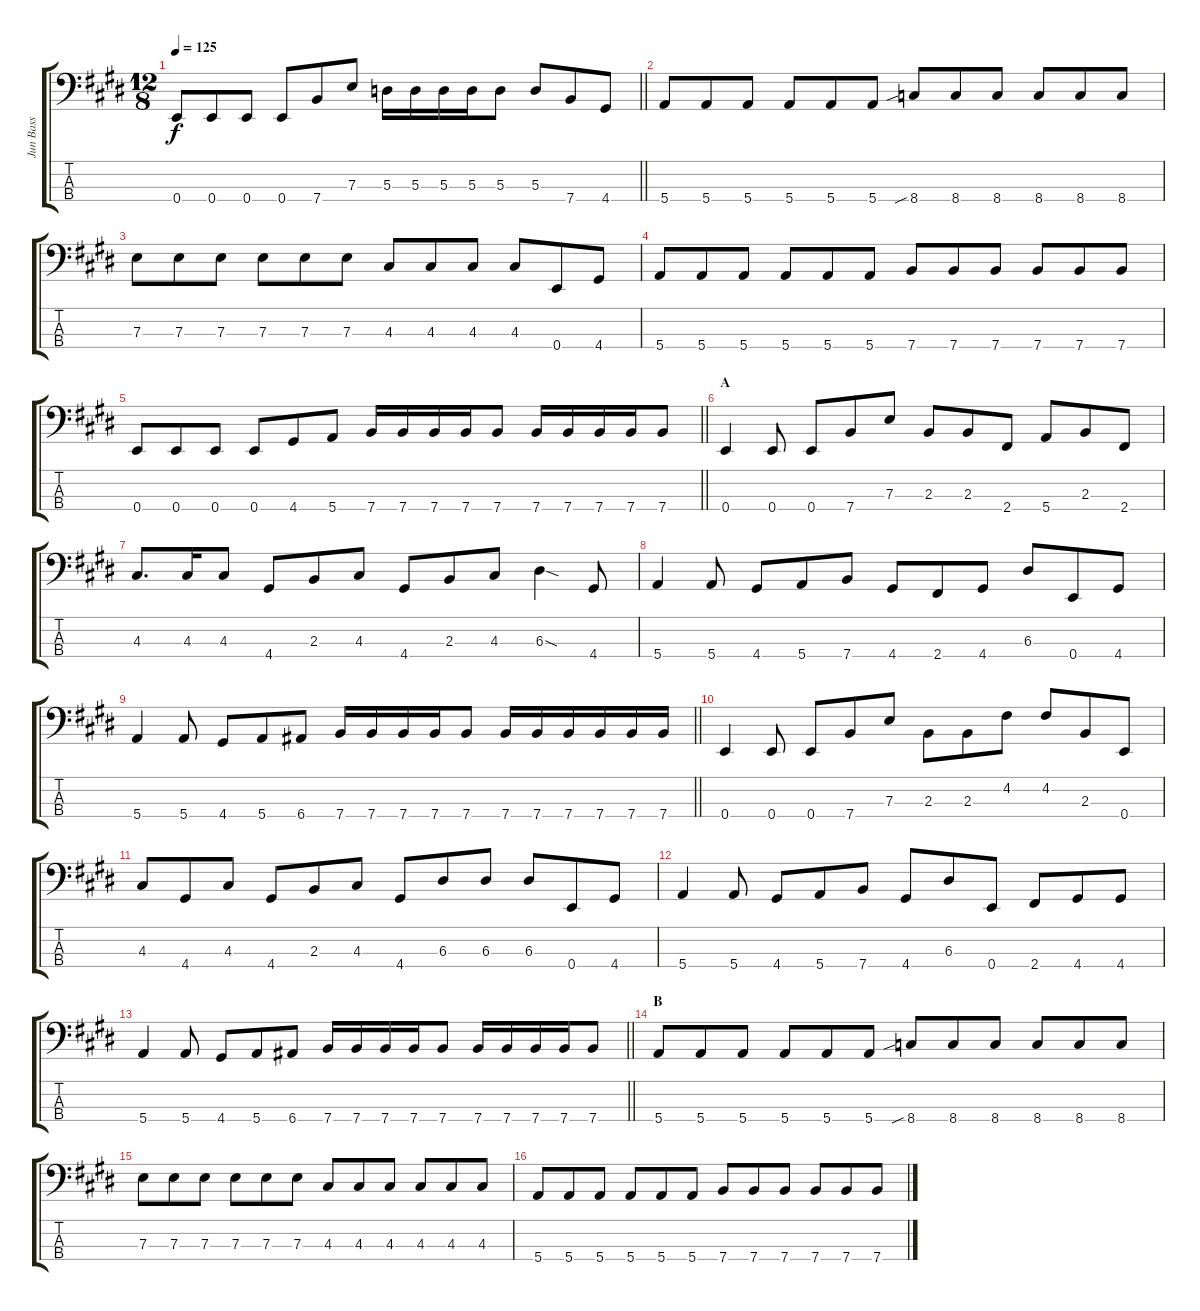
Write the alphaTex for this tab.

\track ("Jun Bass" "Jun Bass") {instrument electricbassfinger}
\staff {score tabs}
\tuning (G2 D2 A1 E1) {hide}
\ts (12 8)
\tempo 125
\clef f4
\barLineRight lightlight
\ks e
0.4.8{dy f} 0.4.8 0.4.8 0.4.8 7.4.8 7.3.8 5.3.16 5.3.16 5.3.16 5.3.16 5.3.8 5.3.8 7.4.8 4.4.8 |
5.4.8 5.4.8 5.4.8 5.4.8 5.4.8 5.4.8 8.4{sib}.8 8.4.8 8.4.8 8.4.8 8.4.8 8.4.8 |
7.3.8 7.3.8 7.3.8 7.3.8 7.3.8 7.3.8 4.3.8 4.3.8 4.3.8 4.3.8 0.4.8 4.4.8 |
5.4.8 5.4.8 5.4.8 5.4.8 5.4.8 5.4.8 7.4.8 7.4.8 7.4.8 7.4.8 7.4.8 7.4.8 |
\barLineRight lightlight
0.4.8 0.4.8 0.4.8 0.4.8 4.4.8 5.4.8 7.4.16 7.4.16 7.4.16 7.4.16 7.4.8 7.4.16 7.4.16 7.4.16 7.4.16 7.4.8 |
\section ("" "A")
0.4.4 0.4.8 0.4.8 7.4.8 7.3.8 2.3.8 2.3.8 2.4.8 5.4.8 2.3.8 2.4.8 |
4.3.8{d} 4.3.16 4.3.8 4.4.8 2.3.8 4.3.8 4.4.8 2.3.8 4.3.8 6.3{sod}.4 4.4.8 |
5.4.4 5.4.8 4.4.8 5.4.8 7.4.8 4.4.8 2.4.8 4.4.8 6.3.8 0.4.8 4.4.8 |
\barLineRight lightlight
5.4.4 5.4.8 4.4.8 5.4.8 6.4.8 7.4.16 7.4.16 7.4.16 7.4.16 7.4.8 7.4.16 7.4.16 7.4.16 7.4.16 7.4.16 7.4.16 |
0.4.4 0.4.8 0.4.8 7.4.8 7.3.8 2.3.8 2.3.8 4.2.8 4.2.8 2.3.8 0.4.8 |
4.3.8 4.4.8 4.3.8 4.4.8 2.3.8 4.3.8 4.4.8 6.3.8 6.3.8 6.3.8 0.4.8 4.4.8 |
5.4.4 5.4.8 4.4.8 5.4.8 7.4.8 4.4.8 6.3.8 0.4.8 2.4.8 4.4.8 4.4.8 |
\barLineRight lightlight
5.4.4 5.4.8 4.4.8 5.4.8 6.4.8 7.4.16 7.4.16 7.4.16 7.4.16 7.4.8 7.4.16 7.4.16 7.4.16 7.4.16 7.4.8 |
\section ("" "B")
5.4.8 5.4.8 5.4.8 5.4.8 5.4.8 5.4.8 8.4{sib}.8 8.4.8 8.4.8 8.4.8 8.4.8 8.4.8 |
7.3.8 7.3.8 7.3.8 7.3.8 7.3.8 7.3.8 4.3.8 4.3.8 4.3.8 4.3.8 4.3.8 4.3.8 |
5.4.8 5.4.8 5.4.8 5.4.8 5.4.8 5.4.8 7.4.8 7.4.8 7.4.8 7.4.8 7.4.8 7.4.8
